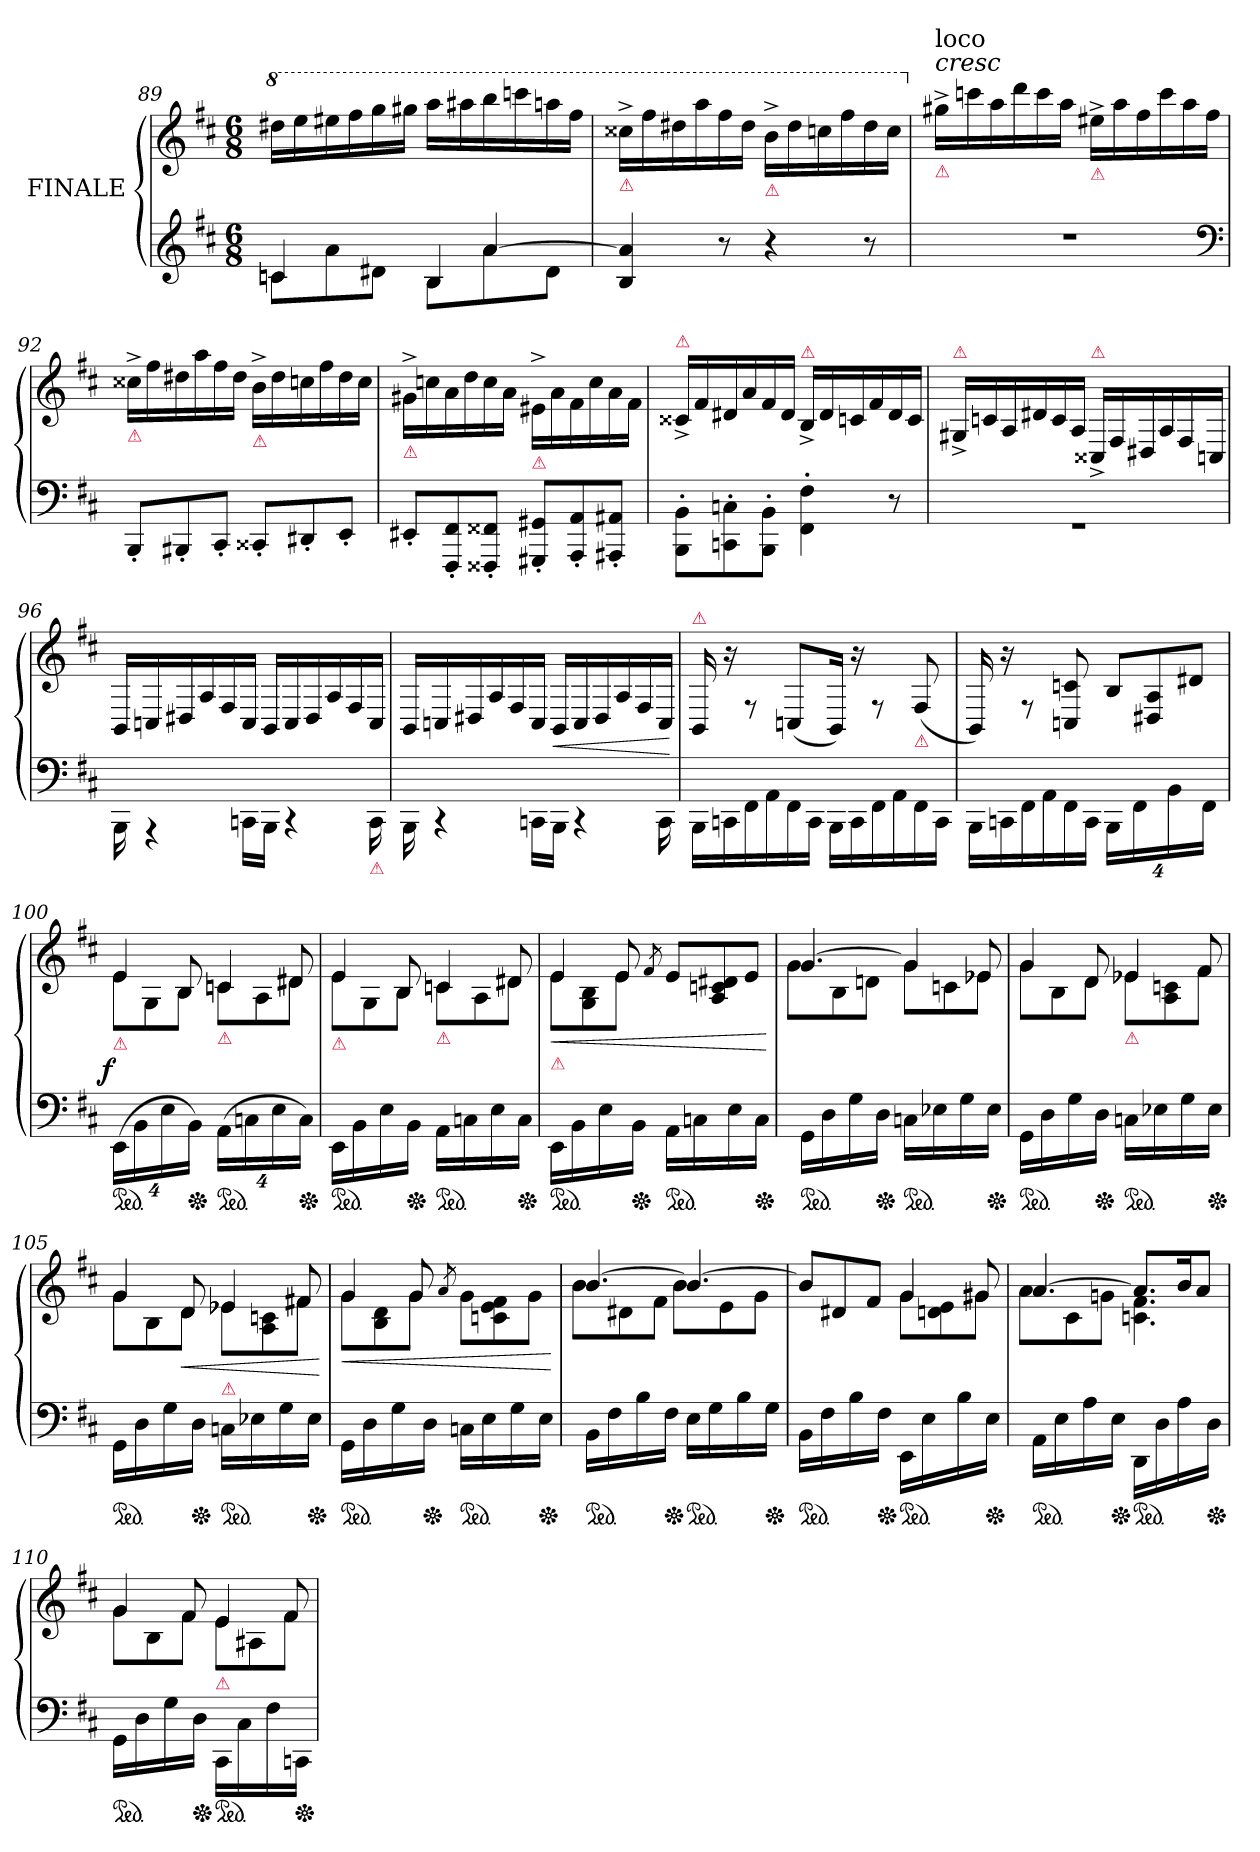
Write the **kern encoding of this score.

**kern	**kern	**dynam
*part1	*part1	*part1
*staff2	*staff1	*staff1/2
*I"FINALE	*	*
*clefG2	*clefG2	*
*k[f#c#]	*k[f#c#]	*
*M6/8	*M6/8	*
=89	=89	=89
*^	*	*
*	*	*8va	*
4cn	8cnL	16ddd#XLL	.
.	.	16eee	.
.	8a	16eee#X	.
.	.	16fff#	.
8ryy	8d#XJ	16ggg	.
.	.	16ggg#XJJ	.
!LO:N:vis=4	!	!	!
8B	8BL	16aaaLL	.
.	.	16aaa#X	.
[4a	8a	16bbb	.
.	.	16ccccn	.
.	8d#J	16aaan	.
.	.	16fff#JJ	.
*v	*v	*	*
=90	=90	=90
!	!LO:TX:b:color=crimson:t=⚠	!
4B 4a]	16ccc##X^<LL	.
.	16fff#	.
.	16ddd#X	.
.	16aaa	.
8r	16fff#	.
.	16ddd#JJ	.
!	!LO:TX:b:color=crimson:t=⚠	!
4r	16bb^<LL	.
.	16ddd#	.
.	16cccn	.
.	16fff#	.
8r	16ddd#	.
.	16cccJJ	.
=91	=91	=91
*	*X8va	*
!	!LO:TX:i:t=cresc	!
!	!LO:TX:a:t=loco	!
!	!LO:TX:b:color=crimson:t=⚠	!
2.r	16gg#X^<LL	.
.	16cccn	.
.	16aa	.
.	16ddd	.
.	16ccc	.
.	16aaJJ	.
!	!LO:TX:b:color=crimson:t=⚠	!
.	16ee#X^<LL	.
.	16aa	.
.	16ff#	.
.	16ccc	.
.	16aa	.
.	16ff#JJ	.
*clefF4	*	*
=92	=92	=92
!	!LO:TX:b:color=crimson:t=⚠	!
8BBB'<L	16cc##X^<LL	.
.	16ff#	.
8BBB#X'<	16dd#X	.
.	16aa	.
8CC#'<J	16ff#	.
.	16dd#JJ	.
!	!LO:TX:b:color=crimson:t=⚠	!
8CC##X'<L	16b^<LL	.
.	16dd#	.
8DD#X'<	16ccn	.
.	16ff#	.
8EE'<J	16dd#	.
.	16ccJJ	.
=93	=93	=93
!	!LO:TX:b:color=crimson:t=⚠	!
8EE#X'<L	16g#X^<LL	.
.	16ccn	.
8FFF#'< 8FF#'<	16a	.
.	16dd	.
8FFF##X'< 8FF##X'<J	16cc	.
.	16aJJ	.
!	!LO:TX:b:color=crimson:t=⚠	!
8GGG#X'< 8GG#X'<L	16e#X^<\LL	.
.	16a	.
8AAA'< 8AA'<	16f#	.
.	16cc	.
8AAA#X'< 8AA#X'<J	16a	.
.	16f#JJ	.
=94	=94	=94
!	!LO:TX:a:color=crimson:t=⚠	!
8BBB'>\ 8BB'>\L	16c##X^>LL	.
.	16f#	.
8CCn'> 8Cn'>	16d#X	.
.	16a	.
8BBB'> 8BB'>J	16f#	.
.	16d#JJ	.
!	!LO:TX:a:color=crimson:t=⚠	!
4FF#'\ 4F#'\	16B^>/LL	.
.	16d#	.
.	16cn/	.
.	16f#	.
8r	16d#	.
.	16c/JJ	.
=95	=95	=95
!	!LO:TX:a:color=crimson:t=⚠	!
2.rGG	16G#X^>LL	.
.	16cn/	.
.	16A/	.
.	16d#X	.
.	16c/	.
.	16A/JJ	.
!	!LO:TX:a:color=crimson:t=⚠	!
.	16C##X^>LL	.
.	16F#/	.
.	16D#X	.
.	16A/	.
.	16F#/	.
.	16Cn/JJ	.
=96	=96	=96
16BBB\	16BB/LL	.
4rAAA	16Cn/	.
.	16D#X	.
.	16A/	.
.	16F#/	.
16CCn\LL	16C/JJ	.
16BBB\JJ	16BB/LL	.
4rCC	16C/	.
.	16D#/	.
.	16A/	.
.	16F#/	.
!LO:TX:b:color=crimson:t=⚠	!	!
16CC\	16C/JJ	.
=97	=97	=97
16BBB\	16BB/LL	.
4rCC	16Cn/	.
.	16D#X	.
.	16A/	.
.	16F#/	.
16CCn\LL	16C/JJ	.
!	!	!LO:HP:b
16BBB\JJ	16BB/LL	<
4rCC	16C/	.
.	16D#/	.
.	16A/	.
.	16F#/	.
16CC\	16C/JJ	.
.	.	[
=98	=98	=98
!	!LO:TX:a:color=crimson:t=⚠	!
16BBB\LL	16BB/	.
16CCn	16r	.
16FF#	8rF	.
16AA	.	.
16FF#\	(<8Cn/L	.
16CC\JJ	.	.
16BBB\LL	16BB/Jk)	.
16CC	16r	.
16FF#	8rF	.
16AA	.	.
!	!LO:TX:b:color=crimson:t=⚠	!
16FF#\	(<8F#/	.
16CC\JJ	.	.
=99	=99	=99
16BBB\LL	16BB/)	.
16CCn	16r	.
16FF#	8rF	.
16AA	.	.
16FF#\	8Cn/ 8cn/	.
16CC\JJ	.	.
32%3BBB\LL	8B/L	.
32%3FF#\	.	.
.	8D#X/ 8A/	.
32%3BB\	.	.
.	8d#XJ	.
32%3FF#JJ	.	.
=100	=100	=100
*	*^	*
!	!LO:TX:b:color=crimson:t=⚠	!	!
!	!	!	!LO:DY:rj
*ped	*	*	*
(>32%3EE\LL	4e	8e\L	f
32%3BB	.	.	.
.	.	8G/	.
32%3E	.	.	.
.	8B	8B\J	.
*Xped	*	*	*
32%3BBJJ)	.	.	.
!	!LO:TX:b:color=crimson:t=⚠	!	!
*ped	*	*	*
(>32%3AA\LL	4cn	8cn\L	.
32%3Cn	.	.	.
.	.	8A/	.
32%3E	.	.	.
.	8d#X	8d#X\J	.
*Xped	*	*	*
32%3CJJ)	.	.	.
=101	=101	=101	=101
*Xtuplet	*	*	*
!	!LO:TX:b:color=crimson:t=⚠	!	!
*ped	*	*	*
32%3EE\LL	4e	8e\L	.
32%3BB	.	.	.
.	.	8G/	.
32%3E	.	.	.
.	8B	8B\J	.
*Xped	*	*	*
32%3BBJJ	.	.	.
!	!LO:TX:b:color=crimson:t=⚠	!	!
*ped	*	*	*
32%3AA\LL	4cn	8cn\L	.
32%3Cn	.	.	.
.	.	8A/	.
32%3E	.	.	.
.	8d#X	8d#X\J	.
*Xped	*	*	*
32%3CJJ	.	.	.
=102	=102	=102	=102
!	!LO:TX:b:color=crimson:t=⚠	!	!
!	!	!	!LO:HP:b
*ped	*	*	*
32%3EE\LL	4e	8e\L	<
32%3BB	.	.	.
.	.	8G/ 8B/	.
32%3E	.	.	.
.	8e	8e\J	.
*Xped	*	*	*
32%3BBJJ	.	.	.
.	8qf#/	.	.
*ped	*	*	*
32%3AA\LL	8eL	4.ryy	.
32%3Cn	.	.	.
.	8A/ 8cn/ 8d#X/	.	.
32%3E\	.	.	.
.	8eJ	.	.
*Xped	*	*	*
32%3CJJ	.	.	.
*	*v	*v	*
.	.	[
=103	=103	=103
*	*^	*
*ped	*	*	*
32%3GG\LL	[4.g	8gL	.
32%3D	.	.	.
.	.	8B	.
32%3G	.	.	.
.	.	8dnJ	.
*Xped	*	*	*
32%3DJJ	.	.	.
*ped	*	*	*
32%3Cn\LL	4g]	8gL	.
32%3E-X	.	.	.
.	.	8cn	.
32%3G	.	.	.
.	8e-X	8e-XJ	.
*Xped	*	*	*
32%3E-JJ	.	.	.
=104	=104	=104	=104
*ped	*	*	*
32%3GG\LL	4g	8gL	.
32%3D	.	.	.
.	.	8B	.
32%3G	.	.	.
.	8d	8dJ	.
*Xped	*	*	*
32%3DJJ	.	.	.
!	!LO:TX:b:color=crimson:t=⚠	!	!
*ped	*	*	*
32%3Cn\LL	4e-X	8e-X\L	.
32%3E-X	.	.	.
.	.	8A/ 8cn/	.
32%3G	.	.	.
.	8f#	8f#\J	.
*Xped	*	*	*
32%3E-JJ	.	.	.
=105	=105	=105	=105
*ped	*	*	*
32%3GG\LL	4g	8gL	.
32%3D	.	.	.
.	.	8B	.
32%3G	.	.	.
!	!	!	!LO:HP:b
.	8d	8dJ	<
*Xped	*	*	*
32%3DJJ	.	.	.
!	!LO:TX:b:color=crimson:t=⚠	!	!
*ped	*	*	*
32%3Cn\LL	4e-X	8e-X\L	.
32%3E-X	.	.	.
.	.	8A/ 8cn/	.
32%3G	.	.	.
.	8f#X	8f#X\J	.
*Xped	*	*	*
32%3E-JJ	.	.	.
*	*v	*v	*
.	.	[
=106	=106	=106
*	*^	*
!	!	!	!LO:HP:b
*ped	*	*	*
32%3GG\LL	4g	8gL	<
32%3D	.	.	.
.	.	8B 8d	.
32%3G	.	.	.
.	8g	8gJ	.
*Xped	*	*	*
32%3DJJ	.	.	.
.	.	8qa/	.
*ped	*	*	*
32%3Cn\LL	4.ryy	8g\L	.
32%3E	.	.	.
.	.	8cn 8e 8f#	.
32%3G	.	.	.
.	.	8gJ	.
*Xped	*	*	*
32%3EJJ	.	.	.
*	*v	*v	*
.	.	[
=107	=107	=107
*	*^	*
*ped	*	*	*
32%3BB\LL	[>4.b	8bL	.
32%3F#	.	.	.
.	.	8d#X	.
32%3B	.	.	.
.	.	8f#J	.
*Xped	*	*	*
32%3F#JJ	.	.	.
*ped	*	*	*
32%3E\LL	4.b_	8bL	.
32%3G	.	.	.
.	.	8e	.
32%3B	.	.	.
.	.	8gJ	.
*Xped	*	*	*
32%3GJJ	.	.	.
=108	=108	=108	=108
*ped	*	*	*
32%3BB\LL	8bL]	4.ryy	.
32%3F#	.	.	.
.	8d#X	.	.
32%3B	.	.	.
.	8f#J	.	.
*Xped	*	*	*
32%3F#JJ	.	.	.
*ped	*	*	*
32%3EE\LL	4g	8gL	.
32%3E	.	.	.
.	.	8dn 8e	.
32%3B	.	.	.
.	8g#X	8g#XJ	.
*Xped	*	*	*
32%3EJJ	.	.	.
=109	=109	=109	=109
*ped	*	*	*
32%3AA\LL	[4.a	8aL	.
32%3E	.	.	.
.	.	8c#	.
32%3A	.	.	.
.	.	8gnJ	.
*Xped	*	*	*
32%3EJJ	.	.	.
*ped	*	*	*
32%3DD\LL	8.aL]	4.cn 4.f#	.
32%3D	.	.	.
32%3A	16bK	.	.
.	8aJ	.	.
*Xped	*	*	*
32%3DJJ	.	.	.
=110	=110	=110	=110
*ped	*	*	*
32%3GG\LL	4g	8gL	.
32%3D	.	.	.
.	.	8B	.
32%3G	.	.	.
.	8f#	8f#J	.
*Xped	*	*	*
32%3DJJ	.	.	.
!	!LO:TX:b:color=crimson:t=⚠	!	!
*ped	*	*	*
32%3CC#\LL	4e	8e\L	.
32%3C#	.	.	.
.	.	8A#X/	.
32%3F#	.	.	.
.	8f#	8f#\J	.
*Xped	*	*	*
32%3CCnJJ	.	.	.
*	*v	*v	*
=	=	=
*-	*-	*-
